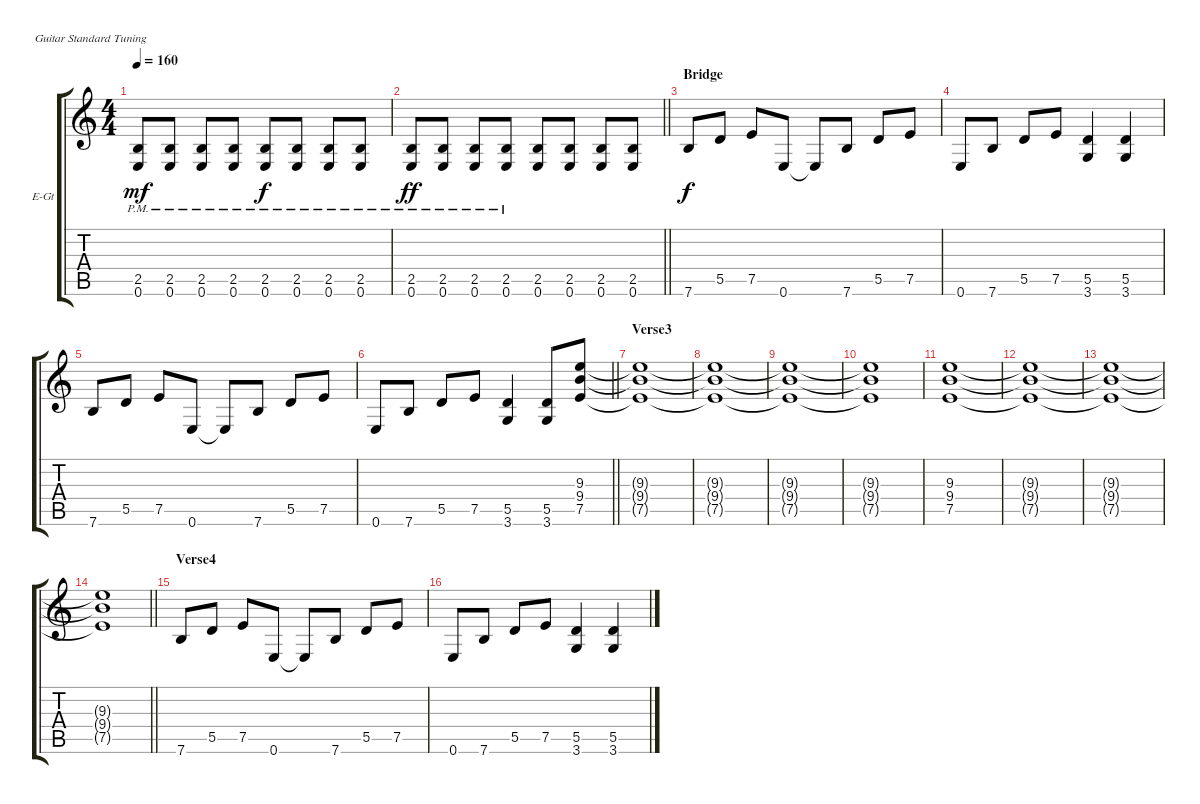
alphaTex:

\bracketExtendMode groupsimilarinstruments
\firstSystemTrackNameOrientation horizontal
\otherSystemsTrackNameOrientation horizontal
\track ("Tim Sult" "E-Gt") {instrument distortionguitar}
\staff {score tabs}
\tuning (E4 B3 G3 D3 A2 E2)
\ts (4 4)
\tempo 160
\clef g2
\ks c
(2.5{pm} 0.6{pm}).8{dy mf} (2.5{pm} 0.6{pm}).8 (2.5{pm} 0.6{pm}).8 (2.5{pm} 0.6{pm}).8 (2.5{pm} 0.6{pm}).8{dy f} (2.5{pm} 0.6{pm}).8 (2.5{pm} 0.6{pm}).8 (2.5{pm} 0.6{pm}).8 |
\barLineRight lightlight
(2.5{pm} 0.6{pm}).8{dy ff} (2.5{pm} 0.6{pm}).8 (2.5{pm} 0.6{pm}).8 (2.5{pm} 0.6{pm}).8 (2.5 0.6).8 (2.5 0.6).8 (2.5 0.6).8 (2.5 0.6).8 |
\section ("" "Bridge")
7.6.8{dy f} 5.5.8 7.5.8 0.6.8 0.6{t}.8 7.6.8 5.5.8 7.5.8 |
0.6.8 7.6.8 5.5.8 7.5.8 (5.5 3.6).4 (5.5 3.6).4 |
7.6.8 5.5.8 7.5.8 0.6.8 0.6{t}.8 7.6.8 5.5.8 7.5.8 |
\barLineRight lightlight
0.6.8 7.6.8 5.5.8 7.5.8 (5.5 3.6).4 (5.5 3.6).8 (9.3 9.4 7.5).8 |
\section ("" "Verse3")
(9.3{t} 9.4{t} 7.5{t}).1 |
(9.3{t} 9.4{t} 7.5{t}).1 |
(9.3{t} 9.4{t} 7.5{t}).1 |
(9.3{t} 9.4{t} 7.5{t}).1 |
(9.3 9.4 7.5).1 |
(9.3{t} 9.4{t} 7.5{t}).1 |
(9.3{t} 9.4{t} 7.5{t}).1 |
\barLineRight lightlight
(9.3{t} 9.4{t} 7.5{t}).1 |
\section ("" "Verse4")
7.6.8 5.5.8 7.5.8 0.6.8 0.6{t}.8 7.6.8 5.5.8 7.5.8 |
0.6.8 7.6.8 5.5.8 7.5.8 (5.5 3.6).4 (5.5 3.6).4
